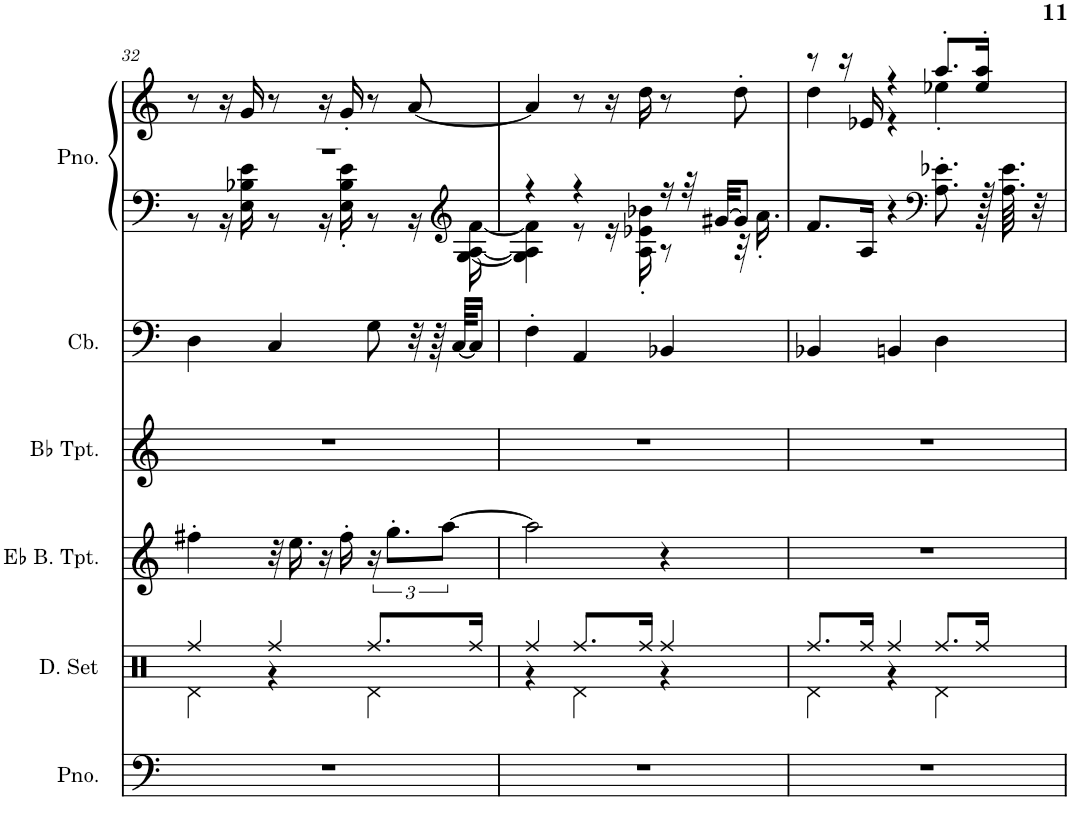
**kern	**kern	**kern	**kern	**kern	**kern	**kern
*part6	*part5	*part4	*part3	*part2	*part1	*part1
*staff7	*staff6	*staff5	*staff4	*staff3	*staff2	*staff1
*I"Piano	*I"Drumset	*I"Eb Bass Trumpet	*I"Bb Trumpet	*I"Contrabass	*I"Piano, Satin Doll	*
*I'Pno.	*I'D. Set	*I'Eb B. Tpt.	*I'Bb Tpt.	*I'Cb.	*I'Pno.	*
!!LO:PB:g=z
*clefF4	*clefX	*clefG2	*clefG2	*clefF4	*clefF4	*clefG2
*	*	*Trd5c9	*Trd1c2	*Trd7c12	*	*
*k[]	*k[]	*k[]	*k[]	*k[]	*k[]	*k[]
*M3/4	*M3/4	*M3/4	*M3/4	*M3/4	*M3/4	*M3/4
=32	=32	=32	=32	=32	=32	=32
*	*^	*	*	*	*^	*
2.r	4Rff/	4Rd\	4ff#X'\	2.r	4D\	2.r	8r	8r
.	.	.	.	.	.	.	16r	16r
.	.	.	.	.	.	.	16E\ 16B-X\ 16e\	16g/
.	4Rff/	4r	32r	.	4C/	.	8r	8r
.	.	.	16.ee\	.	.	.	.	.
.	.	.	16r	.	.	.	16r	16r
.	.	.	16ff#'\	.	.	.	16E\' 16B-\' 16e\'	16g'/
.	8.Rff/L	4Rd\	24r	.	8G\	.	8r	8r
.	.	.	12.gg'\L	.	.	.	.	.
.	.	.	.	.	32r	.	16r	[8a/
.	.	.	.	.	64r	.	.	.
.	.	.	[12aa\J	.	.	.	.	.
.	.	.	.	.	[64C/KKLL	.	.	.
*	*	*	*	*	*	*clefG2	*	*
.	16Rff/Jk	.	.	.	16C/JJ]	.	[16G\ [16A\ [16f\	.
=33	=33	=33	=33	=33	=33	=33	=33	=33
2.r	4Rff/	4r	2aa\]	2.r	4F'\	4r	4G\] 4A\] 4f\]	4a/]
.	8.Rff/L	4Rd\	.	.	4AA/	4r	8r	8r
.	.	.	.	.	.	.	16r	16r
.	16Rff/Jk	.	.	.	.	.	16A\' 16e-X\' 16b-X\'	16dd\
.	4Rff/	4r	4r	.	4BB-X/	16r	8r	8r
.	.	.	.	.	.	32r	.	.
.	.	.	.	.	.	[32g#X/KKL	.	.
.	.	.	.	.	.	8g#/J]	32r	8dd'\
.	.	.	.	.	.	.	16.a'\	.
*	*	*	*	*	*	*v	*v	*
=34	=34	=34	=34	=34	=34	=34	=34
*	*	*	*	*	*	*	*^
2.r	8.Rff/L	4Rd\	2.r	2.r	4BB-X/	8.f/L	8r	4dd\
.	.	.	.	.	.	.	16r	.
.	16Rff/Jk	.	.	.	.	16A/Jk	16e-X/	.
.	4Rff/	4r	.	.	4BBn/	4r	4r	4r
*	*	*	*	*	*	*clefF4	*	*
.	8.Rff/L	4Rd\	.	.	4D\	8.A\' 8.e-X\'	8.aa'/L	4ee-X'\
.	16Rff/Jk	.	.	.	.	128r	16ee-/' 16aa/'Jk	.
.	.	.	.	.	.	64.A\ 64.e-\	.	.
.	.	.	.	.	.	32r	.	.
*	*v	*v	*	*	*	*	*v	*v
=	=	=	=	=	=	=
*-	*-	*-	*-	*-	*-	*-
